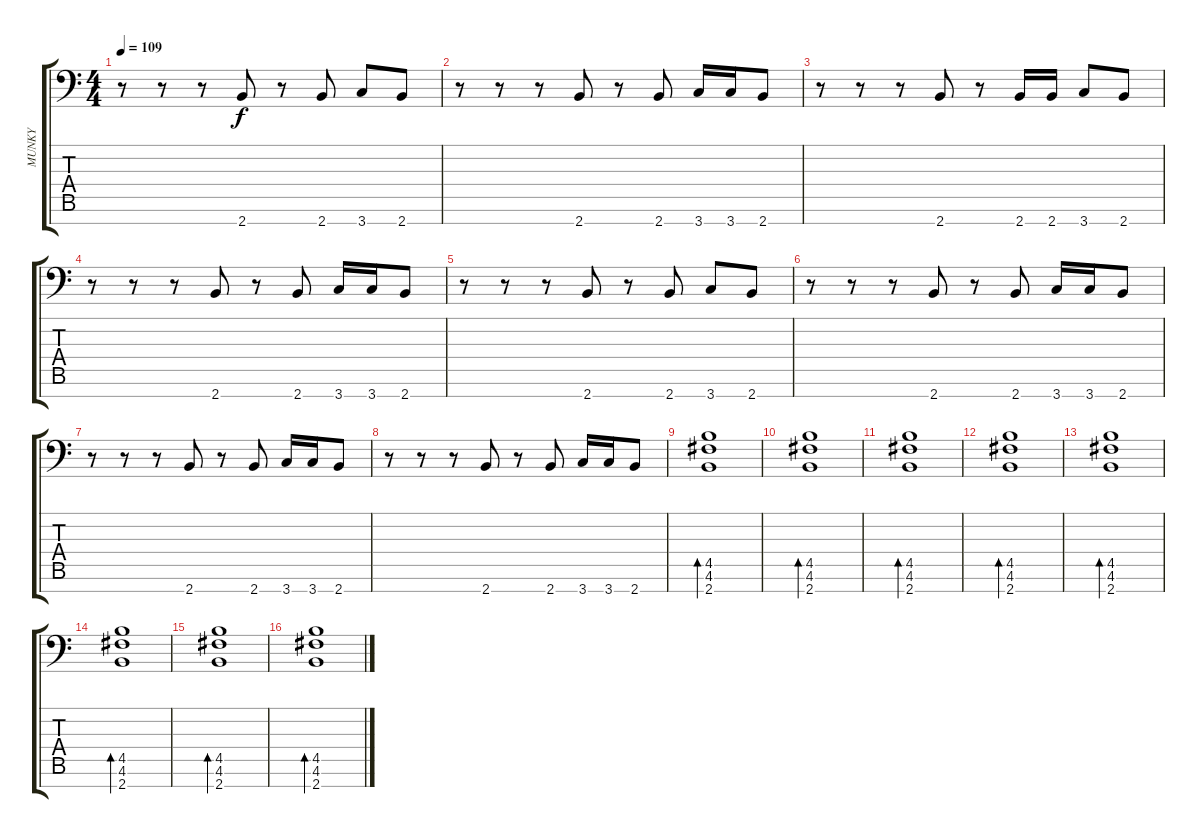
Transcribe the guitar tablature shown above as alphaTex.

\track ("MUNKY" "MUNKY") {instrument distortionguitar}
\staff {score tabs}
\tuning (D4 A3 F3 C3 G2 D2 A1) {hide}
\ts (4 4)
\tempo 109
\clef f4
\ks c
r.8{dy f volume 12 instrument electricguitarmuted} r.8 r.8 2.7.8 r.8 2.7.8 3.7.8 2.7.8 |
r.8{instrument electricguitarmuted} r.8 r.8 2.7.8 r.8 2.7.8 3.7.16 3.7.16 2.7.8 |
r.8{instrument electricguitarmuted} r.8 r.8 2.7.8 r.8 2.7.16 2.7.16 3.7.8 2.7.8 |
r.8{instrument electricguitarmuted} r.8 r.8 2.7.8 r.8 2.7.8 3.7.16 3.7.16 2.7.8 |
r.8{instrument electricguitarmuted} r.8 r.8 2.7.8 r.8 2.7.8 3.7.8 2.7.8 |
r.8{instrument electricguitarmuted} r.8 r.8 2.7.8 r.8 2.7.8 3.7.16 3.7.16 2.7.8 |
r.8{instrument electricguitarmuted} r.8 r.8 2.7.8 r.8 2.7.8 3.7.16 3.7.16 2.7.8 |
r.8{instrument electricguitarmuted} r.8 r.8 2.7.8 r.8 2.7.8 3.7.16 3.7.16 2.7.8 |
(4.5 4.6 2.7).1{bd 60 volume 10 instrument distortionguitar} |
(4.5 4.6 2.7).1{bd 60} |
(4.5 4.6 2.7).1{bd 60} |
(4.5 4.6 2.7).1{bd 60} |
(4.5 4.6 2.7).1{bd 60 instrument distortionguitar} |
(4.5 4.6 2.7).1{bd 60} |
(4.5 4.6 2.7).1{bd 60} |
(4.5 4.6 2.7).1{bd 60}
